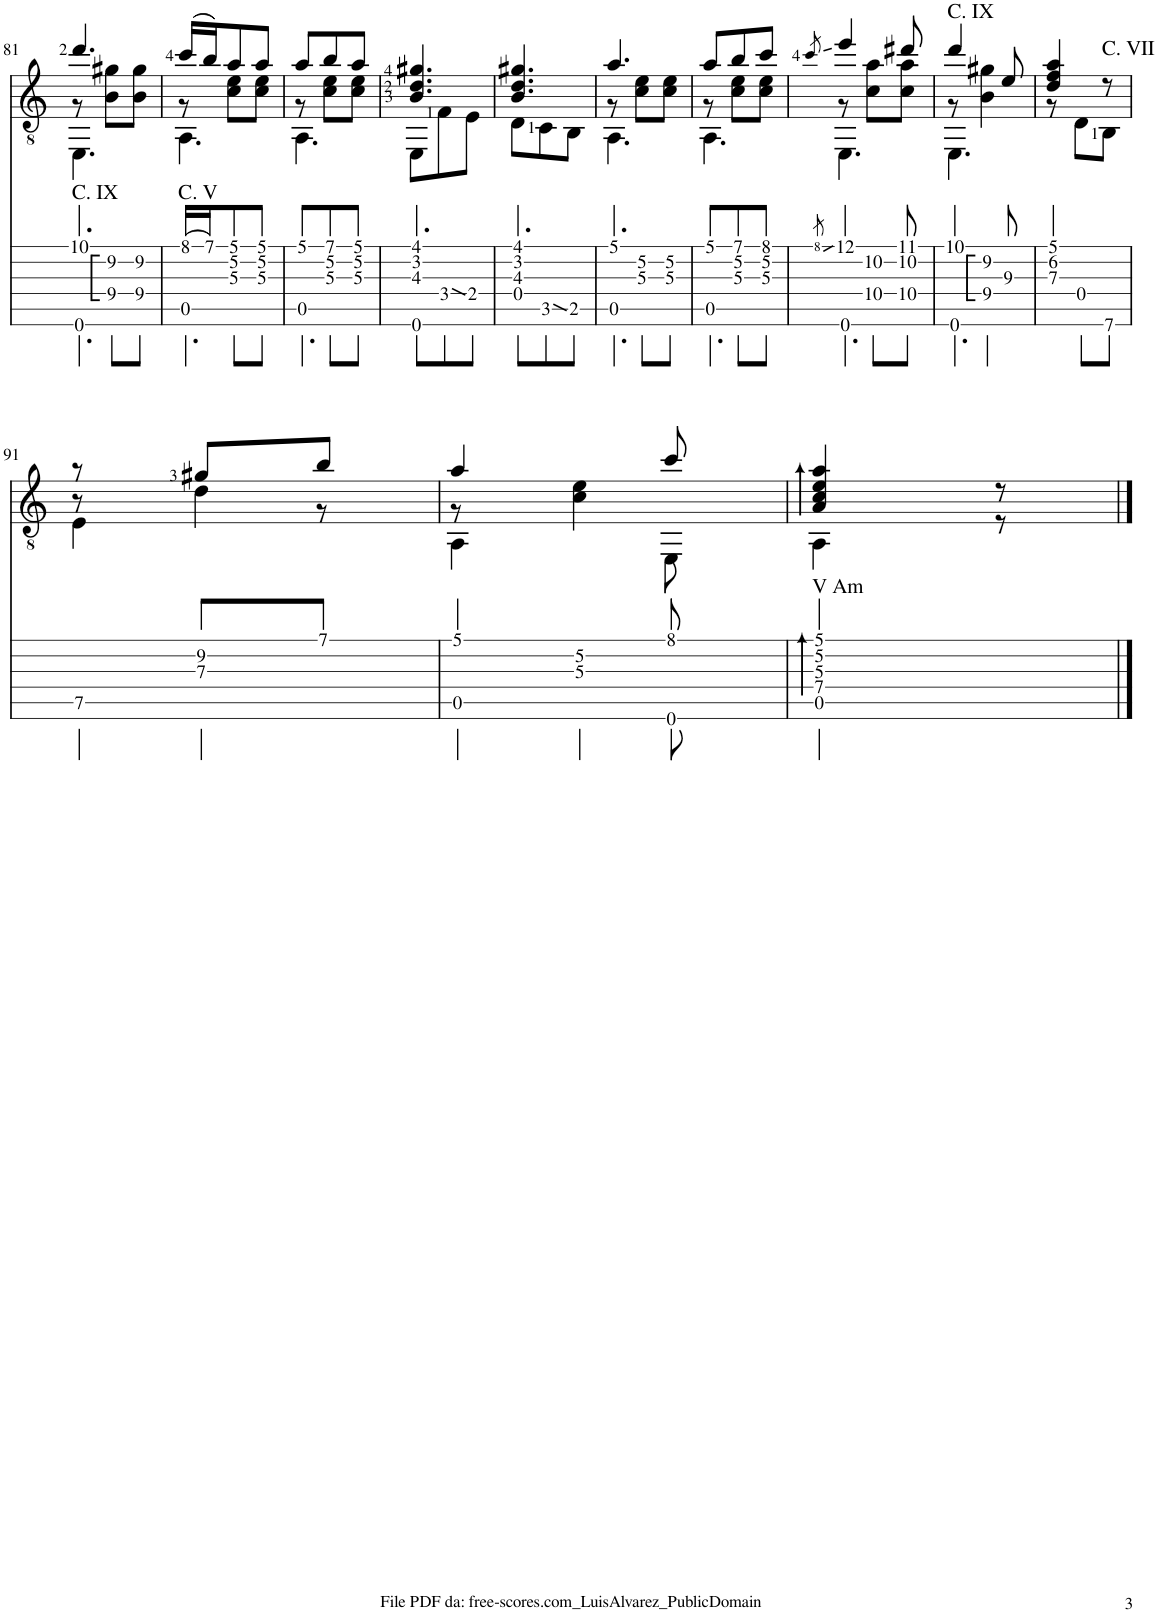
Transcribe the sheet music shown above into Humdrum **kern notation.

**kern	**kern
*part2	*part1
*staff2	*staff1
*I"Chitarra classica (Intavolatura)	*I"Guitar
!!LO:PB:g=z
*	*clefGv2
*k[]	*k[]
*M3/8	*M3/8
=81	=81
*^	*^
*	*^	*	*^
!LO:TX:a:t=C. IX	!	!	!	!	!
4.dd/	8r	4.EE\	4.dd/	8r	4.EE\
.	8B\ 8g#X\L	.	.	8B\ 8g#X\L	.
.	8B\ 8g#\J	.	.	8B\ 8g#\J	.
=82	=82	=82	=82	=82	=82
!LO:TX:a:t=C. V	!	!	!	!	!
(16cc/LL	8r	4.AA\	(16cc/LL	8r	4.AA\
16b/J)	.	.	16b/J)	.	.
8a/	8c\ 8e\L	.	8a/	8c\ 8e\L	.
8a/J	8c\ 8e\J	.	8a/J	8c\ 8e\J	.
=83	=83	=83	=83	=83	=83
8a/L	8r	4.AA\	8a/L	8r	4.AA\
8b/	8c\ 8e\L	.	8b/	8c\ 8e\L	.
8a/J	8c\ 8e\J	.	8a/J	8c\ 8e\J	.
*	*v	*v	*	*	*
*	*	*	*v	*v
=84	=84	=84	=84
4.B/ 4.d/ 4.g#X/	8EE\L	4.B/ 4.d/ 4.g#X/	8EE\L
.	8F\	.	8F\
.	8E\J	.	8E\J
=85	=85	=85	=85
4.B/ 4.d/ 4.g#X/	8D\L	4.B/ 4.d/ 4.g#X/	8D\L
.	8C\	.	8C\
.	8BB\J	.	8BB\J
=86	=86	=86	=86
*	*^	*	*^
4.a/	8r	4.AA\	4.a/	8r	4.AA\
.	8c\ 8e\L	.	.	8c\ 8e\L	.
.	8c\ 8e\J	.	.	8c\ 8e\J	.
=87	=87	=87	=87	=87	=87
8a/L	8r	4.AA\	8a/L	8r	4.AA\
8b/	8c\ 8e\L	.	8b/	8c\ 8e\L	.
8cc/J	8c\ 8e\J	.	8cc/J	8c\ 8e\J	.
=88	=88	=88	=88	=88	=88
8qcc/	.	.	8qcc/	.	.
4ee/	8r	4.EE\	4ee/	8r	4.EE\
.	8c\ 8a\L	.	.	8c\ 8a\L	.
8dd#X/	8c\ 8a\J	.	8dd#X/	8c\ 8a\J	.
=89	=89	=89	=89	=89	=89
!	!	!	!LO:TX:a:t=C. IX	!	!
4dd/	8r	4.EE\	4dd/	8r	4.EE\
.	4B\ 4g#X\	.	.	4B\ 4g#X\	.
8e/	.	.	8e/	.	.
*	*v	*v	*	*	*
*	*	*	*v	*v
=90	=90	=90	=90
4d/ 4f/ 4a/	8r	4d/ 4f/ 4a/	8r
.	8D\L	.	8D\L
!	!	!LO:TX:a:t=C. VII	!
8r	8BB\J	8r	8BB\J
!!LO:LB:g=z
=91	=91	=91	=91
*	*^	*	*^
8r	8r	4E\	8r	8r	4E\
8g#X/L	4d\	.	8g#X/L	4d\	.
8b/J	.	8r	8b/J	.	8r
=92	=92	=92	=92	=92	=92
4a/	8r	4AA\	4a/	8r	4AA\
.	4c\ 4e\	.	.	4c\ 4e\	.
8cc/	.	8EE\	8cc/	.	8EE\
=93	=93	=93	=93	=93	=93
!LO:TX:a:t=V Am	!	!	!	!	!
*	*v	*v	*	*	*
*	*	*	*v	*v
4A/ 4c/ 4e/ 4a/	4AA\	4A/ 4c/ 4e/ 4a/	4AA\
8r	8r	8r	8r
*v	*v	*	*
*	*v	*v
==	==
*-	*-
